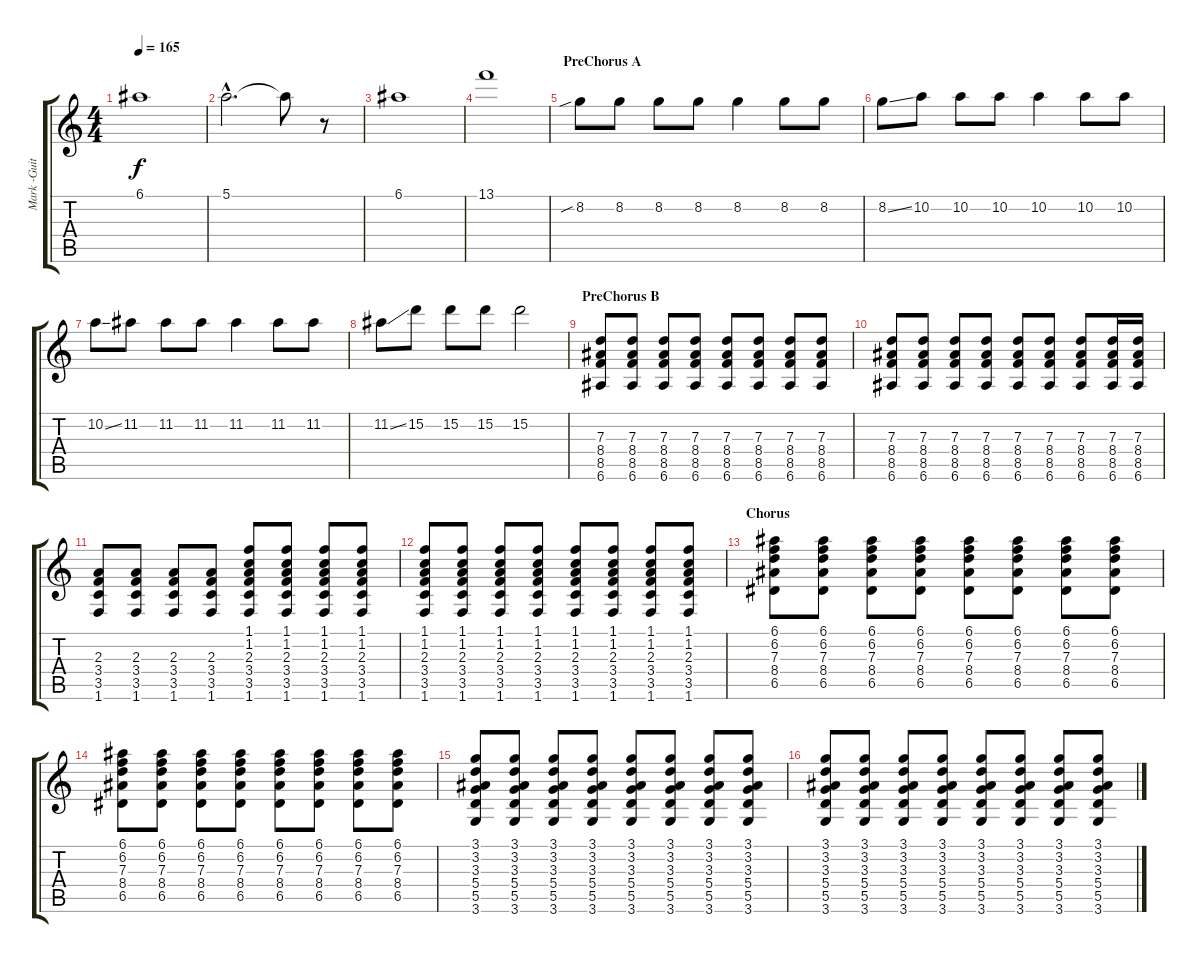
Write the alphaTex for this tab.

\track ("Mark -Guitar" "Mark -Guit") {instrument overdrivenguitar}
\staff {score tabs}
\tuning (E4 B3 G3 D3 A2 E2) {hide}
\ts (4 4)
\tempo 165
\clef g2
\ks c
6.1.1{dy f} |
5.1{hac}.2{d} 5.1{t}.8 r.8 |
6.1.1 |
13.1.1 |
\section ("" "PreChorus A")
8.2{sib}.8 8.2.8 8.2.8 8.2.8 8.2.4 8.2.8 8.2.8 |
8.2{ss}.8 10.2.8 10.2.8 10.2.8 10.2.4 10.2.8 10.2.8 |
10.2{ss}.8 11.2.8 11.2.8 11.2.8 11.2.4 11.2.8 11.2.8 |
11.2{ss}.8 15.2.8 15.2.8 15.2.8 15.2.2 |
\section ("" "PreChorus B")
(7.3 8.4 8.5 6.6).8{volume 12 balance 16 instrument overdrivenguitar} (7.3 8.4 8.5 6.6).8 (7.3 8.4 8.5 6.6).8 (7.3 8.4 8.5 6.6).8 (7.3 8.4 8.5 6.6).8 (7.3 8.4 8.5 6.6).8 (7.3 8.4 8.5 6.6).8 (7.3 8.4 8.5 6.6).8 |
(7.3 8.4 8.5 6.6).8 (7.3 8.4 8.5 6.6).8 (7.3 8.4 8.5 6.6).8 (7.3 8.4 8.5 6.6).8 (7.3 8.4 8.5 6.6).8 (7.3 8.4 8.5 6.6).8 (7.3 8.4 8.5 6.6).8 (7.3 8.4 8.5 6.6).16 (7.3 8.4 8.5 6.6).16 |
(2.3 3.4 3.5 1.6).8 (2.3 3.4 3.5 1.6).8 (2.3 3.4 3.5 1.6).8 (2.3 3.4 3.5 1.6).8 (1.1 1.2 2.3 3.4 3.5 1.6).8 (1.1 1.2 2.3 3.4 3.5 1.6).8 (1.1 1.2 2.3 3.4 3.5 1.6).8 (1.1 1.2 2.3 3.4 3.5 1.6).8 |
(1.1 1.2 2.3 3.4 3.5 1.6).8 (1.1 1.2 2.3 3.4 3.5 1.6).8 (1.1 1.2 2.3 3.4 3.5 1.6).8 (1.1 1.2 2.3 3.4 3.5 1.6).8 (1.1 1.2 2.3 3.4 3.5 1.6).8 (1.1 1.2 2.3 3.4 3.5 1.6).8 (1.1 1.2 2.3 3.4 3.5 1.6).8 (1.1 1.2 2.3 3.4 3.5 1.6).8 |
\section ("" "Chorus")
(6.1 6.2 7.3 8.4 6.5).8 (6.1 6.2 7.3 8.4 6.5).8 (6.1 6.2 7.3 8.4 6.5).8 (6.1 6.2 7.3 8.4 6.5).8 (6.1 6.2 7.3 8.4 6.5).8 (6.1 6.2 7.3 8.4 6.5).8 (6.1 6.2 7.3 8.4 6.5).8 (6.1 6.2 7.3 8.4 6.5).8 |
(6.1 6.2 7.3 8.4 6.5).8 (6.1 6.2 7.3 8.4 6.5).8 (6.1 6.2 7.3 8.4 6.5).8 (6.1 6.2 7.3 8.4 6.5).8 (6.1 6.2 7.3 8.4 6.5).8 (6.1 6.2 7.3 8.4 6.5).8 (6.1 6.2 7.3 8.4 6.5).8 (6.1 6.2 7.3 8.4 6.5).8 |
(3.1 3.2 3.3 5.4 5.5 3.6).8 (3.1 3.2 3.3 5.4 5.5 3.6).8 (3.1 3.2 3.3 5.4 5.5 3.6).8 (3.1 3.2 3.3 5.4 5.5 3.6).8 (3.1 3.2 3.3 5.4 5.5 3.6).8 (3.1 3.2 3.3 5.4 5.5 3.6).8 (3.1 3.2 3.3 5.4 5.5 3.6).8 (3.1 3.2 3.3 5.4 5.5 3.6).8 |
(3.1 3.2 3.3 5.4 5.5 3.6).8 (3.1 3.2 3.3 5.4 5.5 3.6).8 (3.1 3.2 3.3 5.4 5.5 3.6).8 (3.1 3.2 3.3 5.4 5.5 3.6).8 (3.1 3.2 3.3 5.4 5.5 3.6).8 (3.1 3.2 3.3 5.4 5.5 3.6).8 (3.1 3.2 3.3 5.4 5.5 3.6).8 (3.1 3.2 3.3 5.4 5.5 3.6).8
